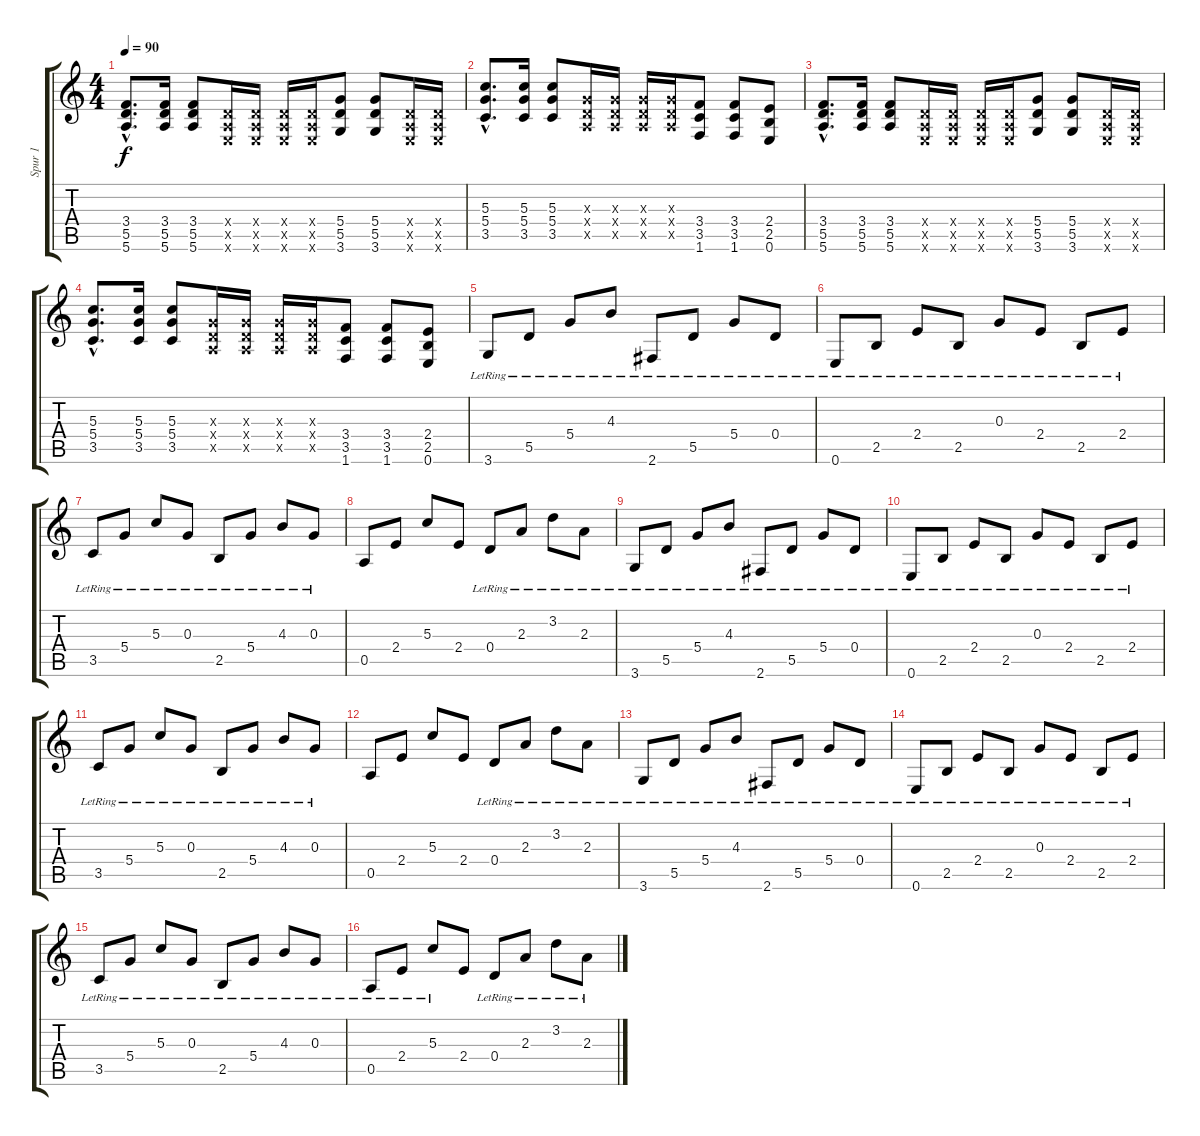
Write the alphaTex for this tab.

\track ("Spur 1" "Spur 1") {instrument acousticguitarsteel}
\staff {score tabs}
\tuning (E4 B3 G3 D3 A2 E2) {hide}
\ts (4 4)
\tempo 90
\clef g2
\ks c
(3.4{hac} 5.5{hac} 5.6{hac}).8{d dy f} (3.4 5.5 5.6).16 (3.4 5.5 5.6).8 (0.4{x} 0.5{x} 0.6{x}).16 (0.4{x} 0.5{x} 0.6{x}).16 (0.4{x} 0.5{x} 0.6{x}).16 (0.4{x} 0.5{x} 0.6{x}).16 (5.4 5.5 3.6).8 (5.4 5.5 3.6).8 (0.4{x} 0.5{x} 0.6{x}).16 (0.4{x} 0.5{x} 0.6{x}).16 |
(5.3{hac} 5.4{hac} 3.5{hac}).8{d} (5.3 5.4 3.5).16 (5.3 5.4 3.5).8 (0.3{x} 0.4{x} 0.5{x}).16 (0.3{x} 0.4{x} 0.5{x}).16 (0.3{x} 0.4{x} 0.5{x}).16 (0.3{x} 0.4{x} 0.5{x}).16 (3.4 3.5 1.6).8 (3.4 3.5 1.6).8 (2.4 2.5 0.6).8 |
(3.4{hac} 5.5{hac} 5.6{hac}).8{d} (3.4 5.5 5.6).16 (3.4 5.5 5.6).8 (0.4{x} 0.5{x} 0.6{x}).16 (0.4{x} 0.5{x} 0.6{x}).16 (0.4{x} 0.5{x} 0.6{x}).16 (0.4{x} 0.5{x} 0.6{x}).16 (5.4 5.5 3.6).8 (5.4 5.5 3.6).8 (0.4{x} 0.5{x} 0.6{x}).16 (0.4{x} 0.5{x} 0.6{x}).16 |
(5.3{hac} 5.4{hac} 3.5{hac}).8{d} (5.3 5.4 3.5).16 (5.3 5.4 3.5).8 (0.3{x} 0.4{x} 0.5{x}).16 (0.3{x} 0.4{x} 0.5{x}).16 (0.3{x} 0.4{x} 0.5{x}).16 (0.3{x} 0.4{x} 0.5{x}).16 (3.4 3.5 1.6).8 (3.4 3.5 1.6).8 (2.4 2.5 0.6).8 |
3.6{lr}.8 5.5{lr}.8 5.4{lr}.8 4.3{lr}.8 2.6{lr}.8 5.5{lr}.8 5.4{lr}.8 0.4{lr}.8 |
0.6{lr}.8 2.5{lr}.8 2.4{lr}.8 2.5{lr}.8 0.3{lr}.8 2.4{lr}.8 2.5{lr}.8 2.4{lr}.8 |
3.5{lr}.8 5.4{lr}.8 5.3{lr}.8 0.3{lr}.8 2.5{lr}.8 5.4{lr}.8 4.3{lr}.8 0.3{lr}.8 |
0.5.8 2.4.8 5.3.8 2.4.8 0.4{lr}.8 2.3{lr}.8 3.2{lr}.8 2.3{lr}.8 |
3.6{lr}.8 5.5{lr}.8 5.4{lr}.8 4.3{lr}.8 2.6{lr}.8 5.5{lr}.8 5.4{lr}.8 0.4{lr}.8 |
0.6{lr}.8 2.5{lr}.8 2.4{lr}.8 2.5{lr}.8 0.3{lr}.8 2.4{lr}.8 2.5{lr}.8 2.4{lr}.8 |
3.5{lr}.8 5.4{lr}.8 5.3{lr}.8 0.3{lr}.8 2.5{lr}.8 5.4{lr}.8 4.3{lr}.8 0.3{lr}.8 |
0.5.8 2.4.8 5.3.8 2.4.8 0.4{lr}.8 2.3{lr}.8 3.2{lr}.8 2.3{lr}.8 |
3.6{lr}.8 5.5{lr}.8 5.4{lr}.8 4.3{lr}.8 2.6{lr}.8 5.5{lr}.8 5.4{lr}.8 0.4{lr}.8 |
0.6{lr}.8 2.5{lr}.8 2.4{lr}.8 2.5{lr}.8 0.3{lr}.8 2.4{lr}.8 2.5{lr}.8 2.4{lr}.8 |
3.5{lr}.8 5.4{lr}.8 5.3{lr}.8 0.3{lr}.8 2.5{lr}.8 5.4{lr}.8 4.3{lr}.8 0.3{lr}.8 |
0.5{lr}.8 2.4{lr}.8 5.3{lr}.8 2.4.8 0.4{lr}.8 2.3{lr}.8 3.2{lr}.8 2.3{lr}.8
